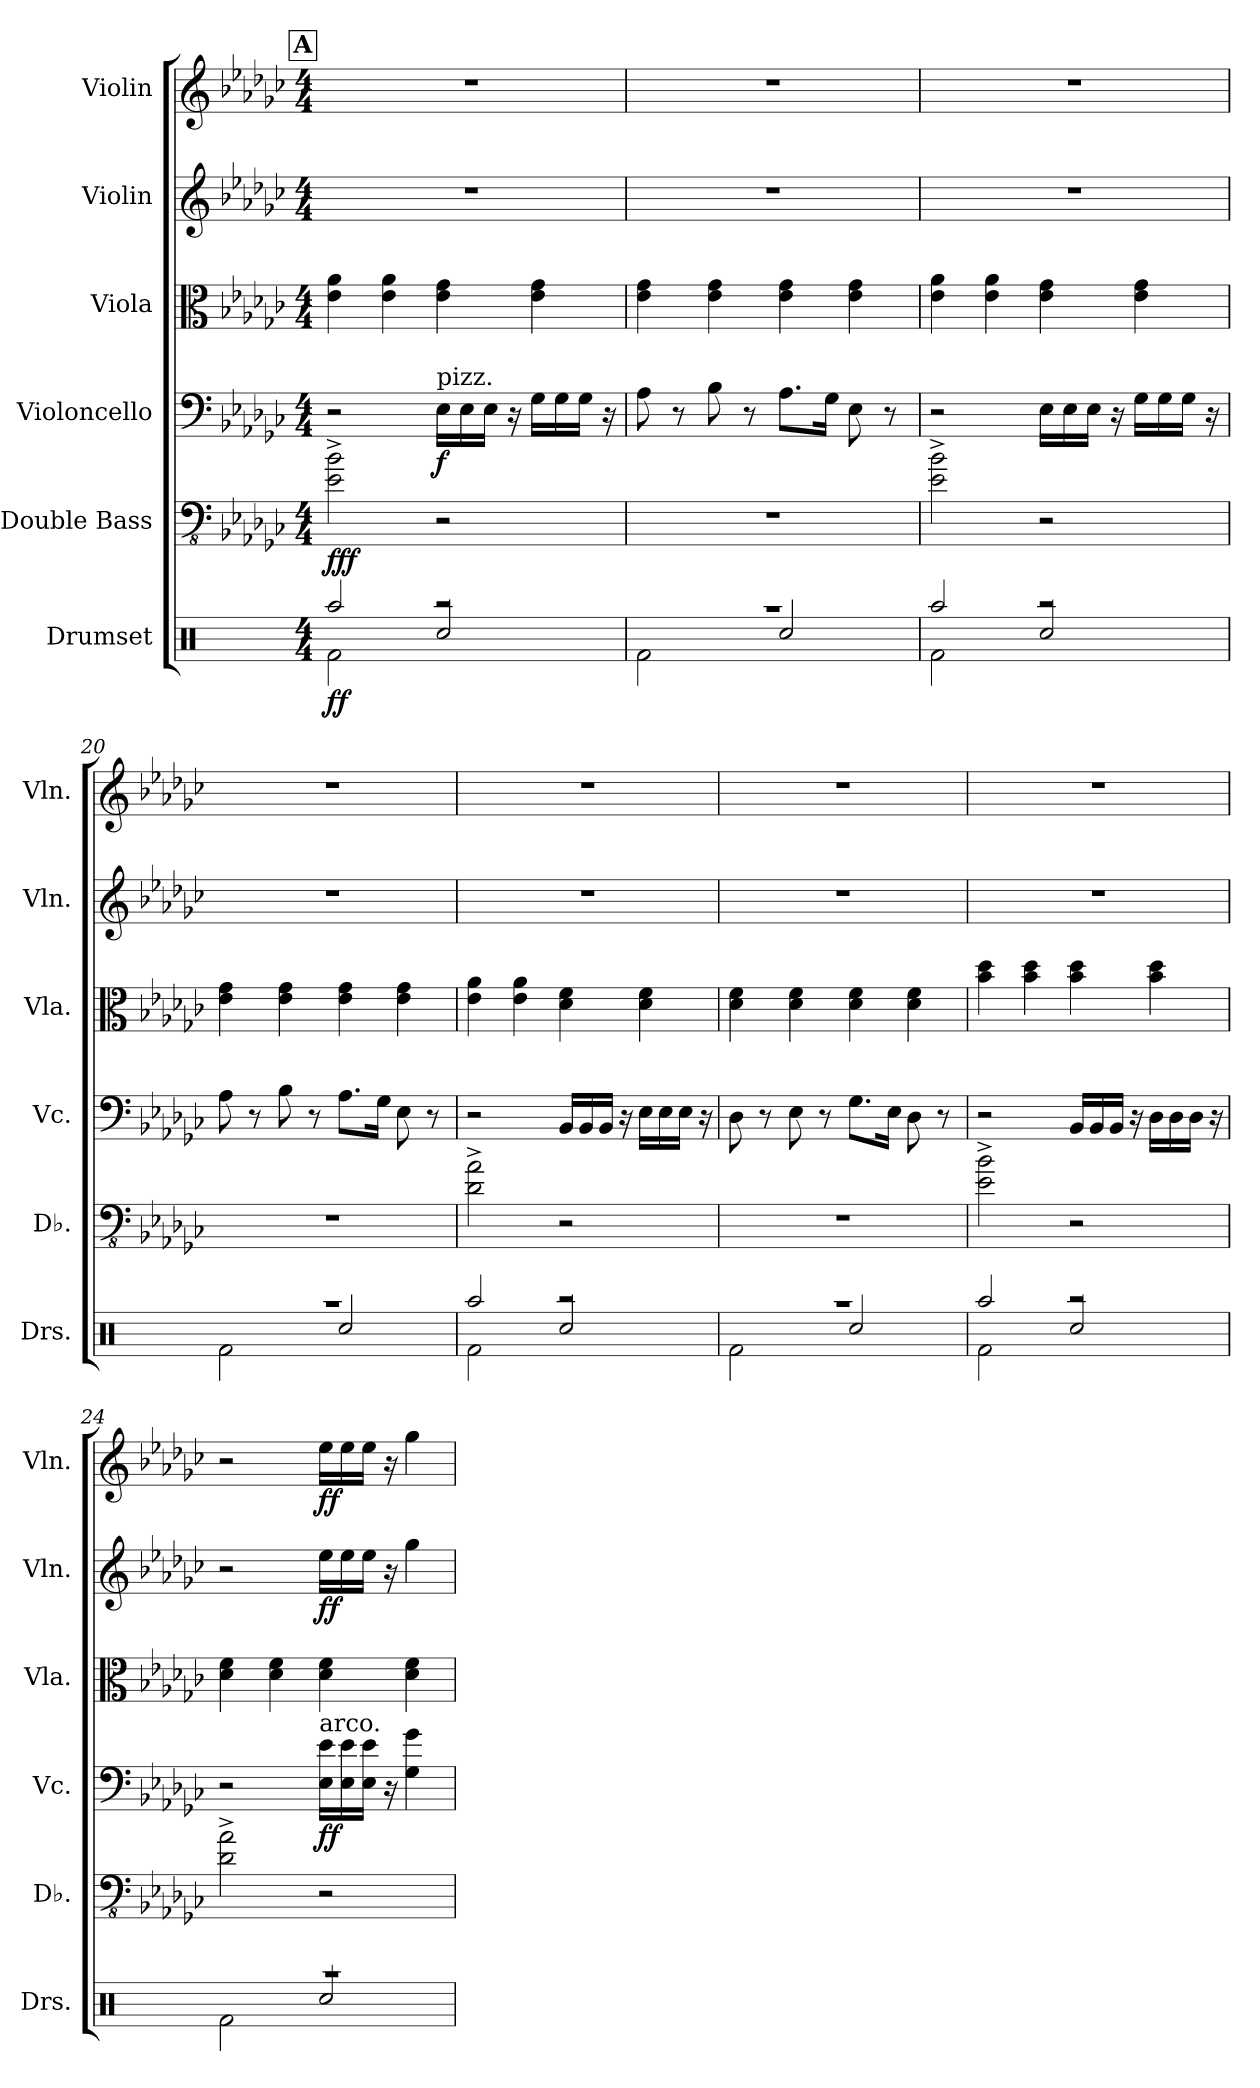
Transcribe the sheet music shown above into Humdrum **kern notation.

**kern	**dynam	**kern	**dynam	**kern	**dynam	**kern	**kern	**dynam	**kern	**dynam
*part6	*part6	*part5	*part5	*part4	*part4	*part3	*part2	*part2	*part1	*part1
*staff6	*staff6	*staff5	*staff5	*staff4	*staff4	*staff3	*staff2	*staff2	*staff1	*staff1
*I"Drumset	*	*I"Double Bass	*	*I"Violoncello	*	*I"Viola	*I"Violin	*	*I"Violin	*
*I'Drs.	*	*I'Db.	*	*I'Vc.	*	*I'Vla.	*I'Vln.	*	*I'Vln.	*
*clefX	*	*clefFv4	*	*clefF4	*	*clefC3	*clefG2	*	*clefG2	*
*	*	*ITrd7c12	*	*	*	*	*	*	*	*
*k[]	*	*k[b-e-a-d-g-c-]	*	*k[b-e-a-d-g-c-]	*	*k[b-e-a-d-g-c-]	*k[b-e-a-d-g-c-]	*	*k[b-e-a-d-g-c-]	*
*M4/4	*	*M4/4	*	*M4/4	*	*M4/4	*M4/4	*	*M4/4	*
!!LO:REH:place=s1:a:B:fs=14:t=A
=17	=17	=17	=17	=17	=17	=17	=17	=17	=17	=17
*^	*	*	*	*	*	*	*	*	*	*
!	!	!LO:DY:b	!	!LO:DY:b	!	!	!	!	!	!	!
2Raa/	2Rf\	ff	2EE-\^ 2BB-\^	fff	2r	.	4e-\ 4a-\	1r	.	1r	.
.	.	.	.	.	.	.	4e-\ 4a-\	.	.	.	.
!	!	!	!	!	!LO:TX:a:t=pizz.	!	!	!	!	!	!
!	!	!	!	!	!	!LO:DY:b	!	!	!	!	!
2r	2Rcc/	.	2r	.	16E-\LL	f	4e-\ 4g-\	.	.	.	.
.	.	.	.	.	16E-\	.	.	.	.	.	.
.	.	.	.	.	16E-\JJ	.	.	.	.	.	.
.	.	.	.	.	16r	.	.	.	.	.	.
.	.	.	.	.	16G-\LL	.	4e-\ 4g-\	.	.	.	.
.	.	.	.	.	16G-\	.	.	.	.	.	.
.	.	.	.	.	16G-\JJ	.	.	.	.	.	.
.	.	.	.	.	16r	.	.	.	.	.	.
=18	=18	=18	=18	=18	=18	=18	=18	=18	=18	=18	=18
1r	2Rf\	.	1r	.	8A-\	.	4e-\ 4g-\	1r	.	1r	.
.	.	.	.	.	8r	.	.	.	.	.	.
.	.	.	.	.	8B-\	.	4e-\ 4g-\	.	.	.	.
.	.	.	.	.	8r	.	.	.	.	.	.
.	2Rcc/	.	.	.	8.A-\L	.	4e-\ 4g-\	.	.	.	.
.	.	.	.	.	16G-\Jk	.	.	.	.	.	.
.	.	.	.	.	8E-\	.	4e-\ 4g-\	.	.	.	.
.	.	.	.	.	8r	.	.	.	.	.	.
=19	=19	=19	=19	=19	=19	=19	=19	=19	=19	=19	=19
2Raa/	2Rf\	.	2EE-\^ 2BB-\^	.	2r	.	4e-\ 4a-\	1r	.	1r	.
.	.	.	.	.	.	.	4e-\ 4a-\	.	.	.	.
2r	2Rcc/	.	2r	.	16E-\LL	.	4e-\ 4g-\	.	.	.	.
.	.	.	.	.	16E-\	.	.	.	.	.	.
.	.	.	.	.	16E-\JJ	.	.	.	.	.	.
.	.	.	.	.	16r	.	.	.	.	.	.
.	.	.	.	.	16G-\LL	.	4e-\ 4g-\	.	.	.	.
.	.	.	.	.	16G-\	.	.	.	.	.	.
.	.	.	.	.	16G-\JJ	.	.	.	.	.	.
.	.	.	.	.	16r	.	.	.	.	.	.
!!LO:PB:g=z
=20	=20	=20	=20	=20	=20	=20	=20	=20	=20	=20	=20
1r	2Rf\	.	1r	.	8A-\	.	4e-\ 4g-\	1r	.	1r	.
.	.	.	.	.	8r	.	.	.	.	.	.
.	.	.	.	.	8B-\	.	4e-\ 4g-\	.	.	.	.
.	.	.	.	.	8r	.	.	.	.	.	.
.	2Rcc/	.	.	.	8.A-\L	.	4e-\ 4g-\	.	.	.	.
.	.	.	.	.	16G-\Jk	.	.	.	.	.	.
.	.	.	.	.	8E-\	.	4e-\ 4g-\	.	.	.	.
.	.	.	.	.	8r	.	.	.	.	.	.
=21	=21	=21	=21	=21	=21	=21	=21	=21	=21	=21	=21
2Raa/	2Rf\	.	2DD-\^ 2AA-\^	.	2r	.	4e-\ 4a-\	1r	.	1r	.
.	.	.	.	.	.	.	4e-\ 4a-\	.	.	.	.
2r	2Rcc/	.	2r	.	16BB-/LL	.	4d-\ 4f\	.	.	.	.
.	.	.	.	.	16BB-/	.	.	.	.	.	.
.	.	.	.	.	16BB-/JJ	.	.	.	.	.	.
.	.	.	.	.	16r	.	.	.	.	.	.
.	.	.	.	.	16E-\LL	.	4d-\ 4f\	.	.	.	.
.	.	.	.	.	16E-\	.	.	.	.	.	.
.	.	.	.	.	16E-\JJ	.	.	.	.	.	.
.	.	.	.	.	16r	.	.	.	.	.	.
=22	=22	=22	=22	=22	=22	=22	=22	=22	=22	=22	=22
1r	2Rf\	.	1r	.	8D-\	.	4d-\ 4f\	1r	.	1r	.
.	.	.	.	.	8r	.	.	.	.	.	.
.	.	.	.	.	8E-\	.	4d-\ 4f\	.	.	.	.
.	.	.	.	.	8r	.	.	.	.	.	.
.	2Rcc/	.	.	.	8.G-\L	.	4d-\ 4f\	.	.	.	.
.	.	.	.	.	16E-\Jk	.	.	.	.	.	.
.	.	.	.	.	8D-\	.	4d-\ 4f\	.	.	.	.
.	.	.	.	.	8r	.	.	.	.	.	.
=23	=23	=23	=23	=23	=23	=23	=23	=23	=23	=23	=23
2Raa/	2Rf\	.	2EE-\^ 2BB-\^	.	2r	.	4b-\ 4dd-\	1r	.	1r	.
.	.	.	.	.	.	.	4b-\ 4dd-\	.	.	.	.
2r	2Rcc/	.	2r	.	16BB-/LL	.	4b-\ 4dd-\	.	.	.	.
.	.	.	.	.	16BB-/	.	.	.	.	.	.
.	.	.	.	.	16BB-/JJ	.	.	.	.	.	.
.	.	.	.	.	16r	.	.	.	.	.	.
.	.	.	.	.	16D-\LL	.	4b-\ 4dd-\	.	.	.	.
.	.	.	.	.	16D-\	.	.	.	.	.	.
.	.	.	.	.	16D-\JJ	.	.	.	.	.	.
.	.	.	.	.	16r	.	.	.	.	.	.
!!LO:LB:g=z
=24	=24	=24	=24	=24	=24	=24	=24	=24	=24	=24	=24
1r	2Rf\	.	2DD-\^ 2AA-\^	.	2r	.	4d-\ 4f\	2r	.	2r	.
.	.	.	.	.	.	.	4d-\ 4f\	.	.	.	.
!	!	!	!	!	!LO:TX:a:t=arco.	!	!	!	!	!	!
!	!	!	!	!	!	!LO:DY:b	!	!	!LO:DY:b	!	!LO:DY:b
.	2Rcc/	.	2r	.	16E-\ 16e-\LL	ff	4d-\ 4f\	16ee-\LL	ff	16ee-\LL	ff
.	.	.	.	.	16E-\ 16e-\	.	.	16ee-\	.	16ee-\	.
.	.	.	.	.	16E-\ 16e-\JJ	.	.	16ee-\JJ	.	16ee-\JJ	.
.	.	.	.	.	16r	.	.	16r	.	16r	.
.	.	.	.	.	4G-\ 4g-\	.	4d-\ 4f\	4gg-\	.	4gg-\	.
*v	*v	*	*	*	*	*	*	*	*	*	*
=	=	=	=	=	=	=	=	=	=	=
*-	*-	*-	*-	*-	*-	*-	*-	*-	*-	*-
